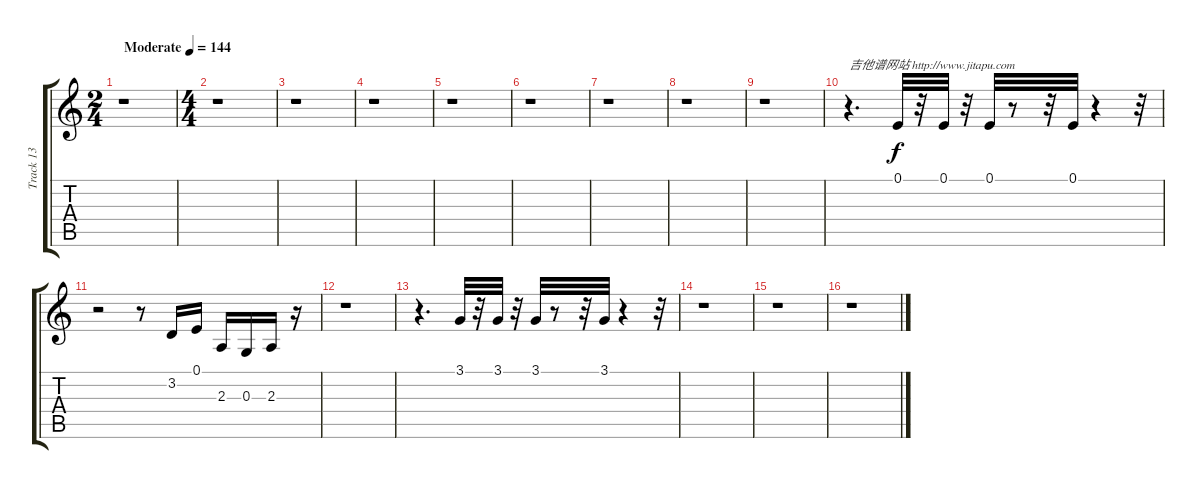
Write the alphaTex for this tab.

\track ("Track 13" "Track 13") {instrument shamisen}
\staff {score tabs}
\tuning (E4 B3 G3 D3 A2 E2) {hide}
\ts (2 4)
\tempo (144 "Moderate")
\clef g2
\ks c
r.1{dy f instrument shamisen} |
\ts (4 4)
r.1 |
r.1 |
r.1 |
r.1 |
r.1 |
r.1 |
r.1 |
r.1 |
r.4{d txt "吉他谱网站 http://www.jitapu.com"} 0.1.32 r.32 0.1.32 r.32 0.1.32 r.8 r.32 0.1.32 r.4 r.32 |
r.2 r.8 3.2.16 0.1.16 2.3.16 0.3.16 2.3.16 r.16 |
r.1 |
r.4{d} 3.1.32 r.32 3.1.32 r.32 3.1.32 r.8 r.32 3.1.32 r.4 r.32 |
r.1 |
r.1 |
r.1
